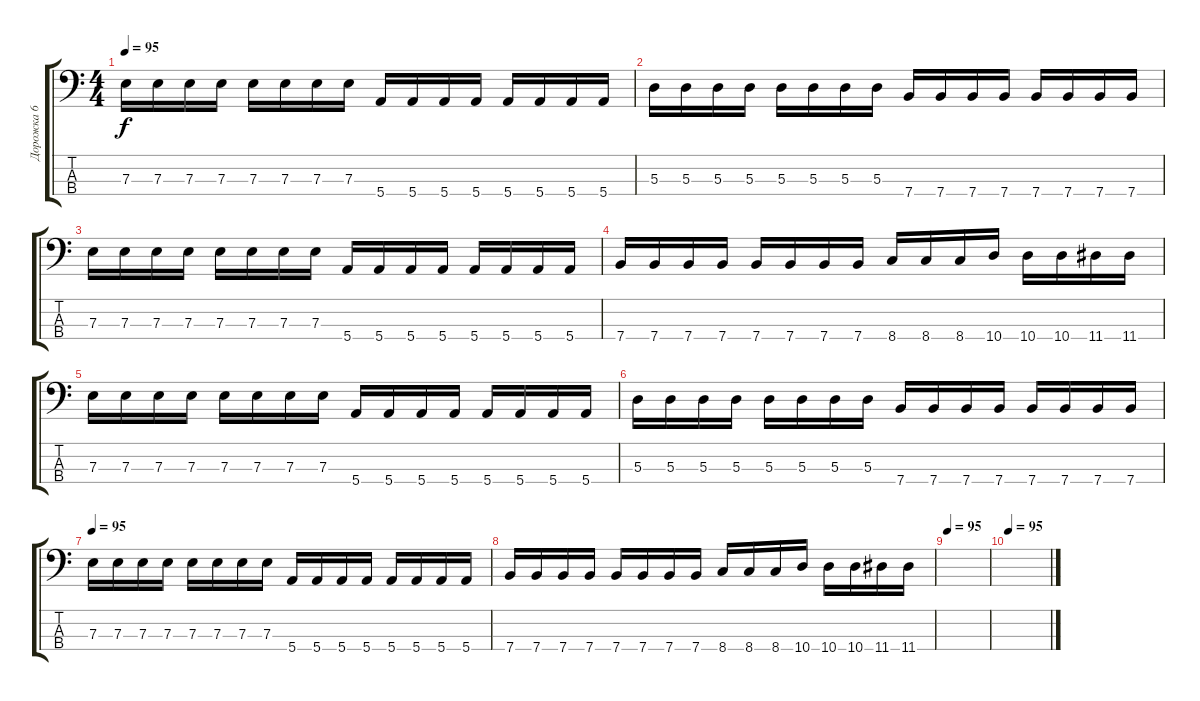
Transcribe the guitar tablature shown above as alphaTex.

\track ("Дорожка 6" "Дорожка 6") {instrument electricbasspick}
\staff {score tabs}
\tuning (G2 D2 A1 E1) {hide}
\ts (4 4)
\tempo 95
\clef f4
\ks c
7.3.16{dy f} 7.3.16 7.3.16 7.3.16 7.3.16 7.3.16 7.3.16 7.3.16 5.4.16 5.4.16 5.4.16 5.4.16 5.4.16 5.4.16 5.4.16 5.4.16 |
5.3.16 5.3.16 5.3.16 5.3.16 5.3.16 5.3.16 5.3.16 5.3.16 7.4.16 7.4.16 7.4.16 7.4.16 7.4.16 7.4.16 7.4.16 7.4.16 |
7.3.16 7.3.16 7.3.16 7.3.16 7.3.16 7.3.16 7.3.16 7.3.16 5.4.16 5.4.16 5.4.16 5.4.16 5.4.16 5.4.16 5.4.16 5.4.16 |
7.4.16 7.4.16 7.4.16 7.4.16 7.4.16 7.4.16 7.4.16 7.4.16 8.4.16 8.4.16 8.4.16 10.4.16 10.4.16 10.4.16 11.4.16 11.4.16 |
7.3.16 7.3.16 7.3.16 7.3.16 7.3.16 7.3.16 7.3.16 7.3.16 5.4.16 5.4.16 5.4.16 5.4.16 5.4.16 5.4.16 5.4.16 5.4.16 |
5.3.16 5.3.16 5.3.16 5.3.16 5.3.16 5.3.16 5.3.16 5.3.16 7.4.16 7.4.16 7.4.16 7.4.16 7.4.16 7.4.16 7.4.16 7.4.16 |
\tempo 95
7.3.16 7.3.16 7.3.16 7.3.16 7.3.16 7.3.16 7.3.16 7.3.16 5.4.16 5.4.16 5.4.16 5.4.16 5.4.16 5.4.16 5.4.16 5.4.16 |
7.4.16 7.4.16 7.4.16 7.4.16 7.4.16 7.4.16 7.4.16 7.4.16 8.4.16 8.4.16 8.4.16 10.4.16 10.4.16 10.4.16 11.4.16 11.4.16 |
\tempo 95
|
\tempo 95
